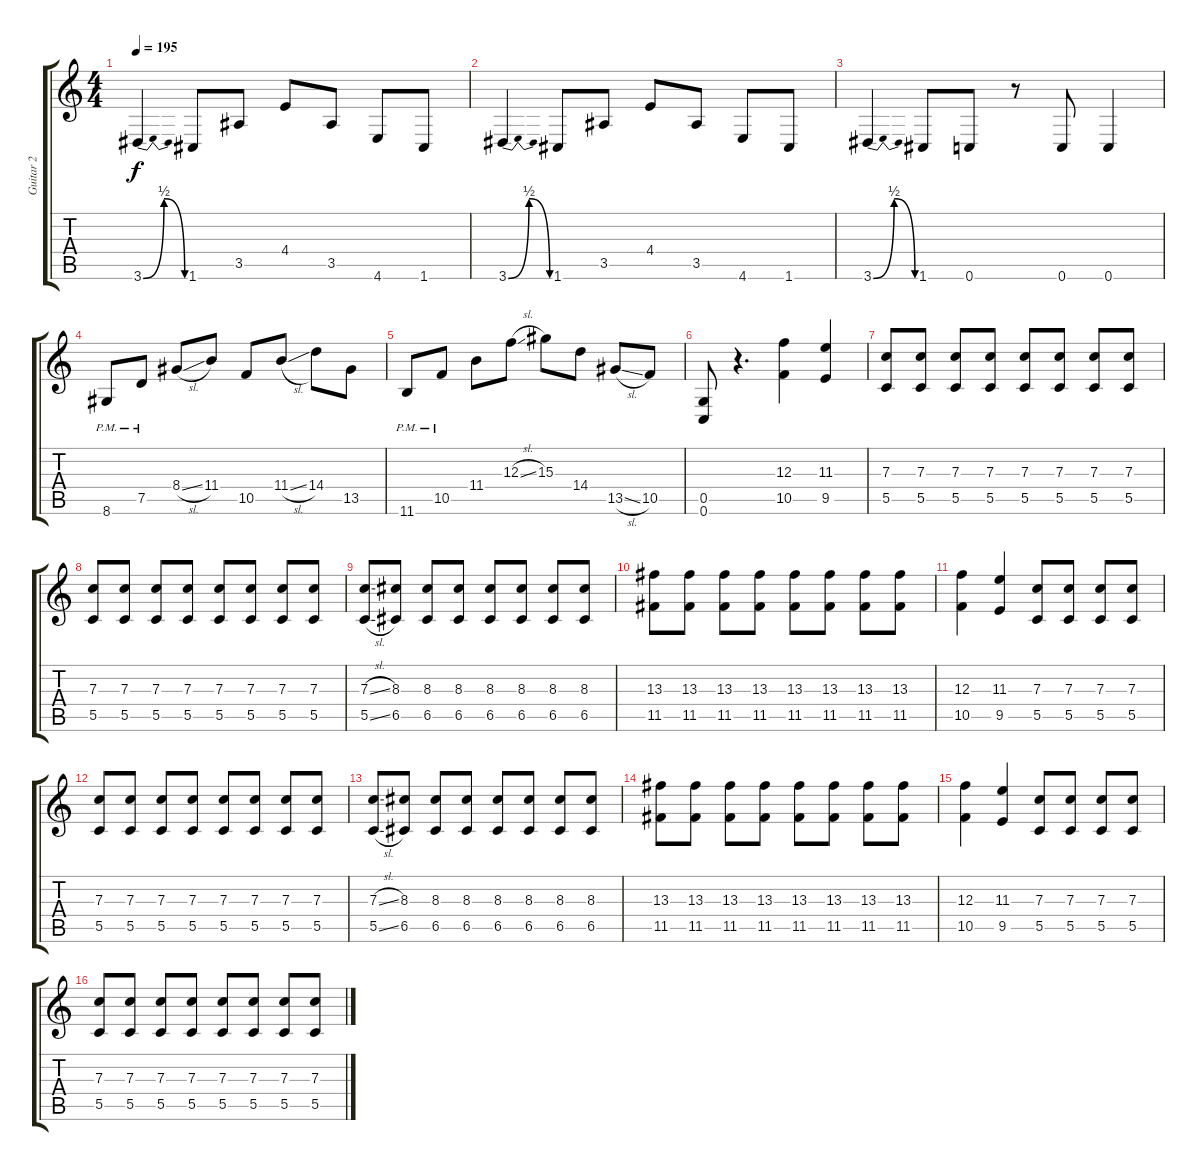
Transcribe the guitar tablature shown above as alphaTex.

\track ("Guitar 2" "Guitar 2") {instrument distortionguitar}
\staff {score tabs}
\tuning (D4 A3 F3 C3 G2 C2) {hide}
\ts (4 4)
\tempo 195
\clef g2
\ks c
3.6{be (bendrelease 0 0 15 2 30 2 60 0)}.4{dy f} 1.6.8 3.5.8 4.4.8 3.5.8 4.6.8 1.6.8 |
3.6{be (bendrelease 0 0 15 2 30 2 60 0)}.4 1.6.8 3.5.8 4.4.8 3.5.8 4.6.8 1.6.8 |
3.6{be (bendrelease 0 0 15 2 30 2 60 0)}.4 1.6.8 0.6.8 r.8 0.6.8 0.6.4 |
8.6{pm}.8 7.5{pm}.8 8.4{sl}.8 11.4.8 10.5.8 11.4{sl}.8 14.4.8 13.5.8 |
11.6{pm}.8 10.5{pm}.8 11.4.8 12.3{sl}.8 15.3.8 14.4.8 13.5{sl}.8 10.5.8 |
(0.5 0.6).8 r.4{d} (12.3 10.5).4 (11.3 9.5).4 |
(7.3 5.5).8 (7.3 5.5).8 (7.3 5.5).8 (7.3 5.5).8 (7.3 5.5).8 (7.3 5.5).8 (7.3 5.5).8 (7.3 5.5).8 |
(7.3 5.5).8 (7.3 5.5).8 (7.3 5.5).8 (7.3 5.5).8 (7.3 5.5).8 (7.3 5.5).8 (7.3 5.5).8 (7.3 5.5).8 |
(7.3{sl} 5.5{sl}).8 (8.3 6.5).8 (8.3 6.5).8 (8.3 6.5).8 (8.3 6.5).8 (8.3 6.5).8 (8.3 6.5).8 (8.3 6.5).8 |
(13.3 11.5).8 (13.3 11.5).8 (13.3 11.5).8 (13.3 11.5).8 (13.3 11.5).8 (13.3 11.5).8 (13.3 11.5).8 (13.3 11.5).8 |
(12.3 10.5).4 (11.3 9.5).4 (7.3 5.5).8 (7.3 5.5).8 (7.3 5.5).8 (7.3 5.5).8 |
(7.3 5.5).8 (7.3 5.5).8 (7.3 5.5).8 (7.3 5.5).8 (7.3 5.5).8 (7.3 5.5).8 (7.3 5.5).8 (7.3 5.5).8 |
(7.3{sl} 5.5{sl}).8 (8.3 6.5).8 (8.3 6.5).8 (8.3 6.5).8 (8.3 6.5).8 (8.3 6.5).8 (8.3 6.5).8 (8.3 6.5).8 |
(13.3 11.5).8 (13.3 11.5).8 (13.3 11.5).8 (13.3 11.5).8 (13.3 11.5).8 (13.3 11.5).8 (13.3 11.5).8 (13.3 11.5).8 |
(12.3 10.5).4 (11.3 9.5).4 (7.3 5.5).8 (7.3 5.5).8 (7.3 5.5).8 (7.3 5.5).8 |
(7.3 5.5).8 (7.3 5.5).8 (7.3 5.5).8 (7.3 5.5).8 (7.3 5.5).8 (7.3 5.5).8 (7.3 5.5).8 (7.3 5.5).8
